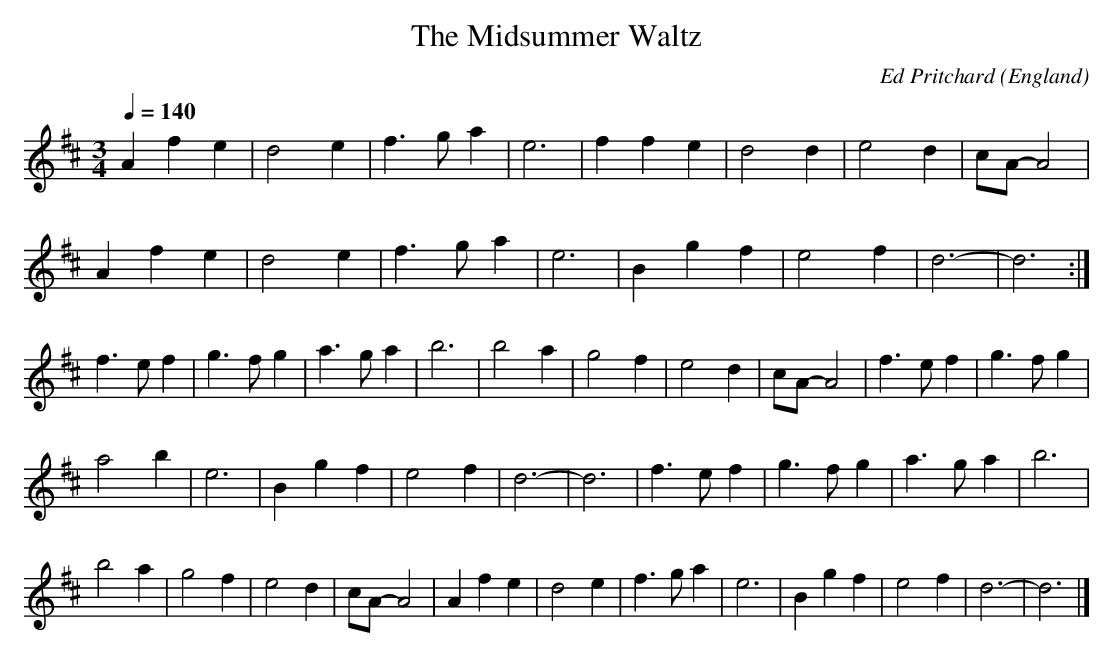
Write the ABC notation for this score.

X:1
T:Midsummer Waltz, The
C:Ed Pritchard
O:England
M:3/4
K:Dmaj
L:1/4
Q:1/4=140
A f e | d2 e | f>g a | e3 | f f e | d2 d | e2 d | c/2A/2-A2 |
A f e | d2 e | f>g a | e3 | B g f | e2 f | d3-| d3 :|
f>e f | g>f g | a>g a | b3 | b2 a |\
g2 f | e2 d | c/2A/2-A2 | f>e f | g>f g |
a2 b | e3 | B g f | e2 f | d3- |\
d3 | f>e f | g>f g | a>g a | b3 |
b2 a | g2 f | e2 d | c/2A/2-A2 | A f e |\
d2 e | f>g a | e3 | B g f | e2 f | d3- | d3 |]
